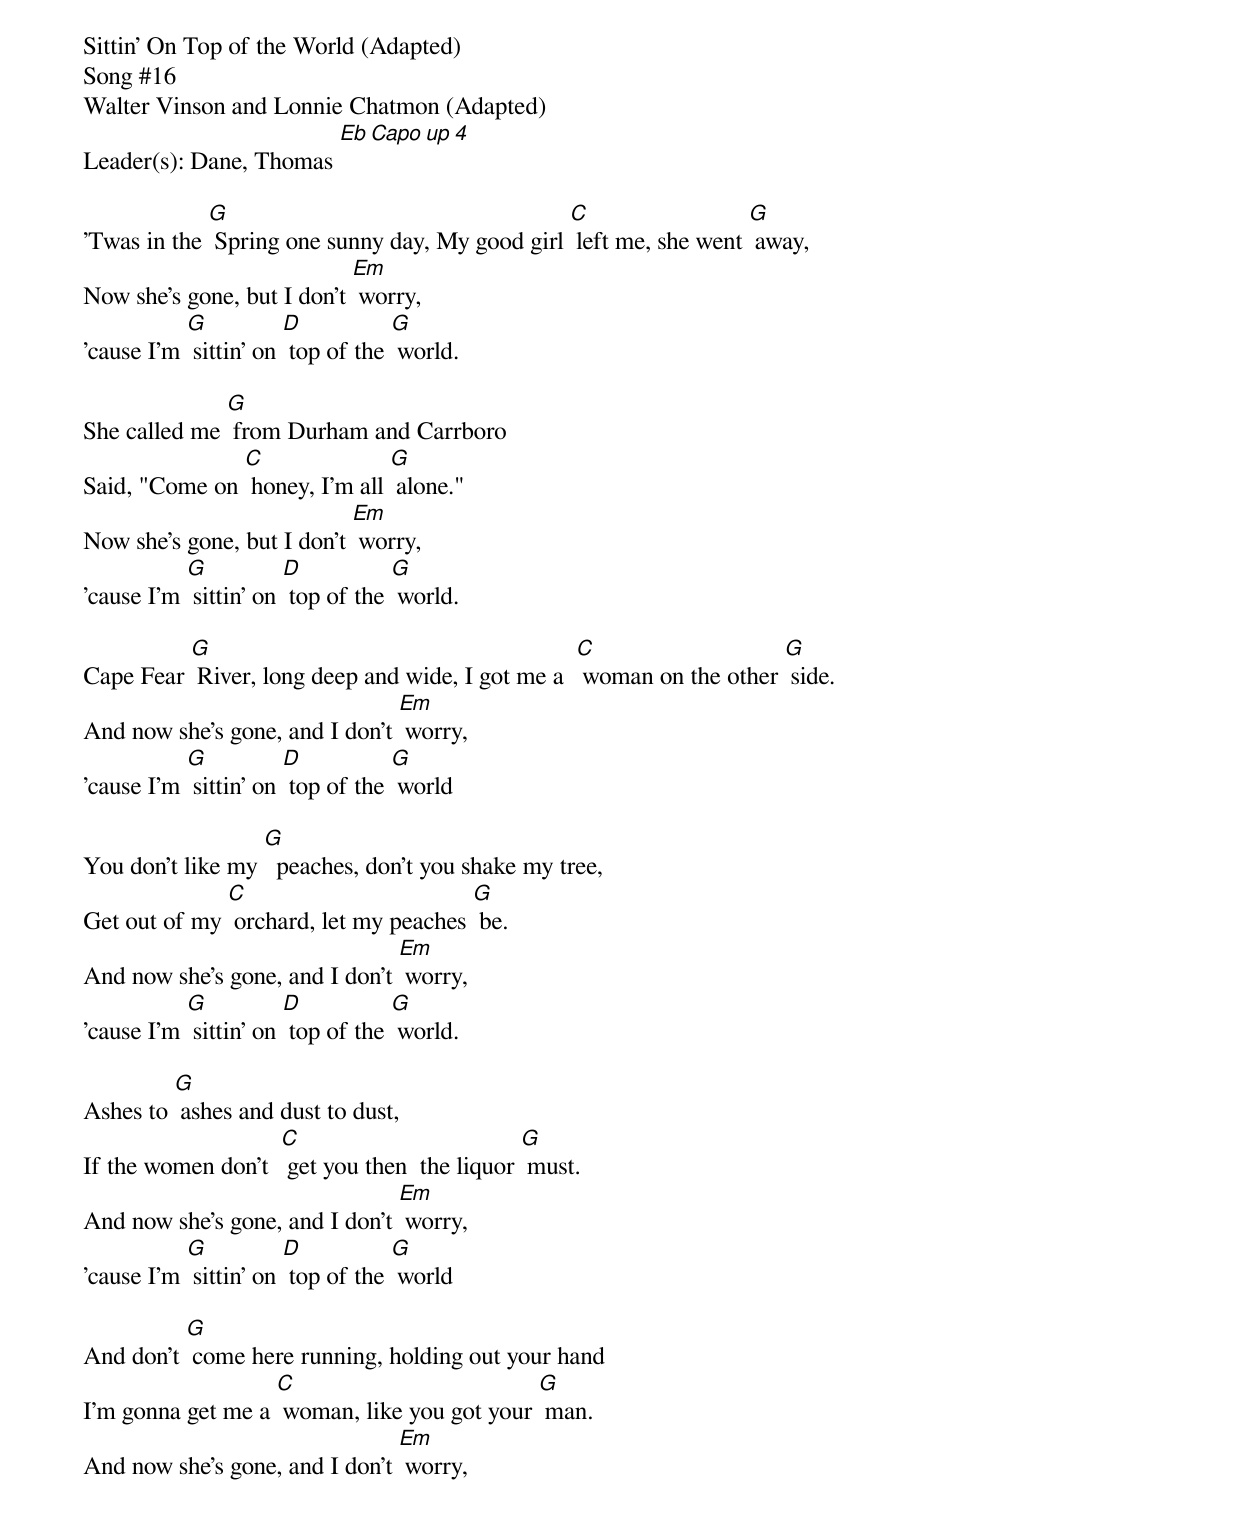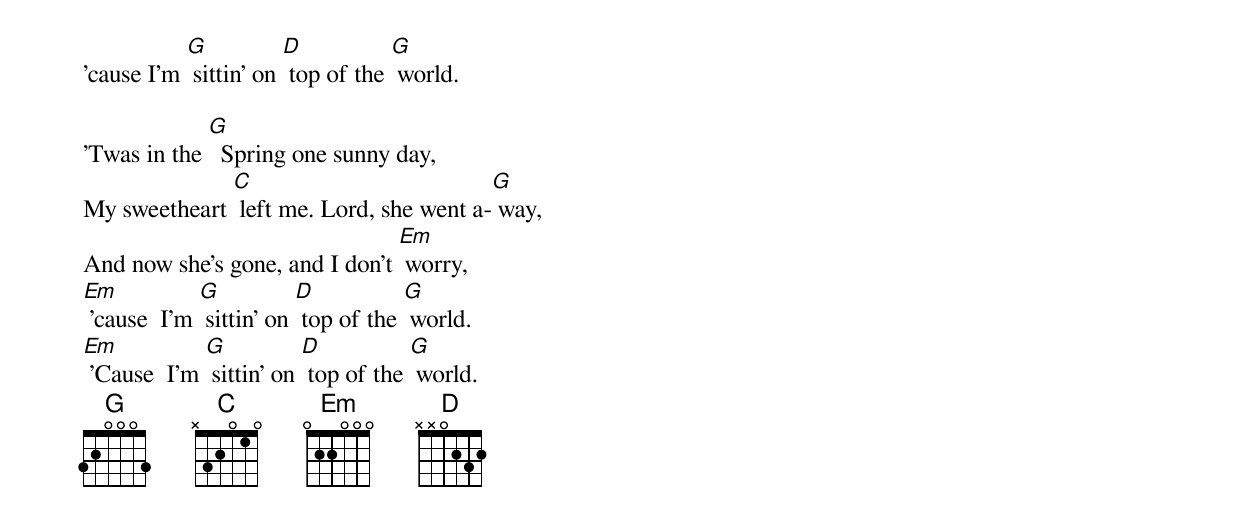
Sittin’ On Top of the World (Adapted)
Song #16
Walter Vinson and Lonnie Chatmon (Adapted)
Leader(s): Dane, Thomas [Eb Capo up 4]

'Twas in the [G] Spring one sunny day, My good girl [C] left me, she went [G] away,
Now she's gone, but I don't [Em] worry,
'cause I'm [G] sittin' on [D] top of the [G] world.

She called me [G] from Durham and Carrboro
Said, "Come on [C] honey, I'm all [G] alone."
Now she's gone, but I don't [Em] worry,
'cause I'm [G] sittin' on [D] top of the [G] world.

Cape Fear [G] River, long deep and wide, I got me a  [C] woman on the other [G] side.
And now she's gone, and I don't [Em] worry,
'cause I'm [G] sittin' on [D] top of the [G] world

You don't like my [G]  peaches, don't you shake my tree,
Get out of my [C] orchard, let my peaches [G] be.
And now she's gone, and I don't [Em] worry,
'cause I'm [G] sittin' on [D] top of the [G] world.

Ashes to [G] ashes and dust to dust,
If the women don't  [C] get you then  the liquor [G] must.
And now she's gone, and I don't [Em] worry,
'cause I'm [G] sittin' on [D] top of the [G] world

And don't [G] come here running, holding out your hand
I'm gonna get me a [C] woman, like you got your [G] man.
And now she's gone, and I don't [Em] worry,
'cause I'm [G] sittin' on [D] top of the [G] world.

'Twas in the [G]  Spring one sunny day,
My sweetheart [C] left me. Lord, she went a-[G] way,
And now she's gone, and I don't [Em] worry,
[Em] 'cause  I'm [G] sittin' on [D] top of the [G] world.
[Em] 'Cause  I'm [G] sittin' on [D] top of the [G] world.
